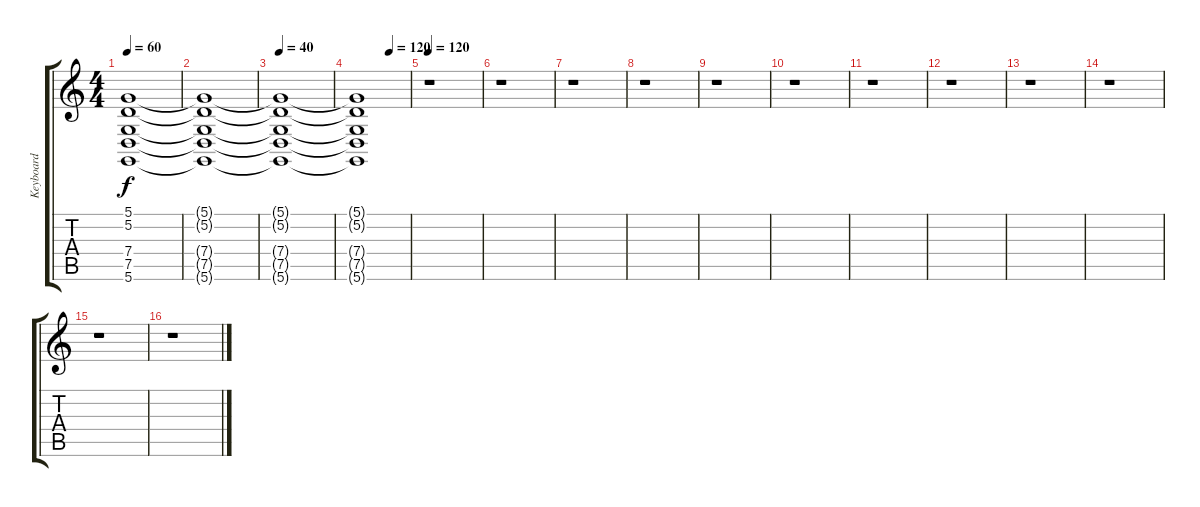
\track ("Keyboard" "Keyboard") {instrument orchestralharp}
\staff {score tabs}
\tuning (D4 A3 F3 C3 G2 D2) {hide}
\ts (4 4)
\tempo 60
\clef g2
\ks c
(5.1 5.2 7.4 7.5 5.6).1{dy f} |
(5.1{t} 5.2{t} 7.4{t} 7.5{t} 5.6{t}).1 |
\tempo 40
(5.1{t} 5.2{t} 7.4{t} 7.5{t} 5.6{t}).1 |
\tempo (120 0.625)
(5.1{t} 5.2{t} 7.4{t} 7.5{t} 5.6{t}).1 |
\tempo 120
r.1 |
r.1 |
r.1 |
r.1 |
r.1 |
r.1 |
r.1 |
r.1 |
r.1 |
r.1 |
r.1 |
r.1
